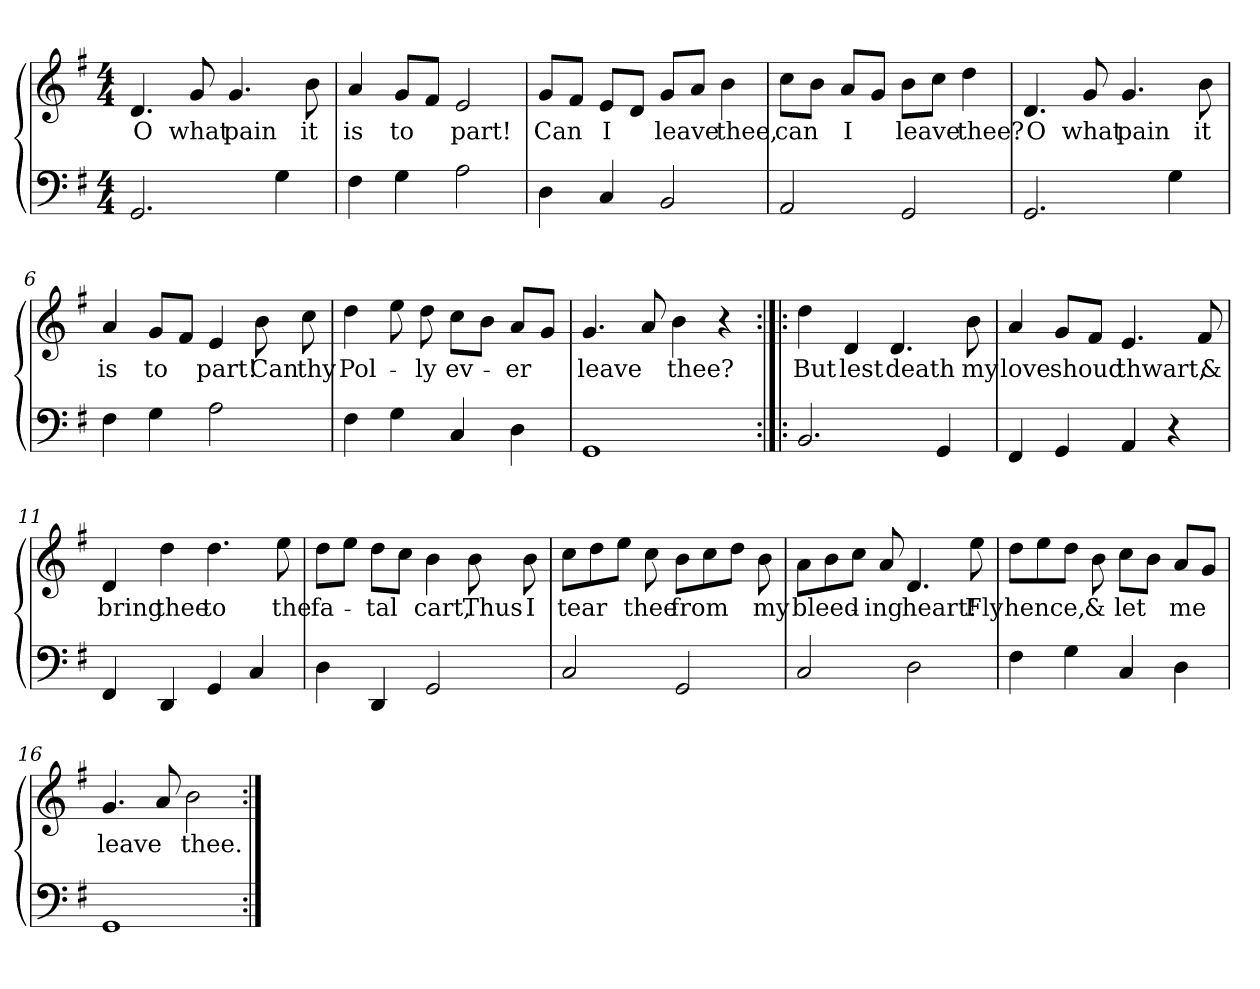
**kern	**kern	**text
*part2	*part1	*part1
*staff2	*staff1	*staff1
*clefF4	*clefG2	*
*k[f#]	*k[f#]	*
*G:	*G:	*
*M4/4	*M4/4	*
=1	=1	=1
2.GG/	4.d/	O
.	8g/	what
.	4.g/	pain
4G\	.	.
.	8b\	it
=2	=2	=2
4F#\	4a/	is
4G\	8g/L	to
.	8f#/J	.
2A\	2e/	part!
=3	=3	=3
4D\	8g/L	Can
.	8f#/J	.
4C/	8e/L	I
.	8d/J	.
2BB/	8g/L	leave
.	8a/J	.
.	4b\	thee,
=4	=4	=4
2AA/	8cc\L	can
.	8b\J	.
.	8a/L	I
.	8g/J	.
2GG/	8b\L	leave
.	8cc\J	.
.	4dd\	thee?
!!LO:LB:g=z
=5	=5	=5
2.GG/	4.d/	O
.	8g/	what
.	4.g/	pain
4G\	.	.
.	8b\	it
=6	=6	=6
4F#\	4a/	is
4G\	8g/L	to
.	8f#/J	.
2A\	4e/	part!
.	8b\	Can
.	8cc\	thy
=7	=7	=7
4F#\	4dd\	Pol-
4G\	8ee\	.
.	8dd\	-ly
4C/	8cc\L	ev-
.	8b\J	.
4D\	8a/L	-er
.	8g/J	.
=8	=8	=8
1GG/	4.g/	leave
.	8a/	.
.	4b\	thee?
.	4r	.
!!LO:LB:g=z
=9:|!|:	=9:|!|:	=9:|!|:
2.BB/	4dd\	But
.	4d/	lest
.	4.d/	death
4GG/	.	.
.	8b\	my
=10	=10	=10
4FF#/	4a/	love
4GG/	8g/L	shoud
.	8f#/J	.
4AA/	4.e/	thwart,
4r	.	.
.	8f#/	&
=11	=11	=11
4FF#/	4d/	bring
4DD/	4dd\	thee
4GG/	4.dd\	to
4C/	.	.
.	8ee\	the
=12	=12	=12
4D\	8dd\L	fa-
.	8ee\J	.
4DD/	8dd\L	-tal
.	8cc\J	.
2GG/	4b\	cart,
.	8b\	Thus
.	8b\	I
!!LO:LB:g=z
=13	=13	=13
2C/	8cc\L	tear
.	8dd\	.
.	8ee\J	.
.	8cc\	thee
2GG/	8b\L	from
.	8cc\	.
.	8dd\J	.
.	8b\	my
=14	=14	=14
2C/	8a\L	bleed-
.	8b\	.
.	8cc\J	.
.	8a/	-ing
2D\	4.d/	heart!
.	8ee\	Fly
=15	=15	=15
4F#\	8dd\L	hence,
.	8ee\	.
4G\	8dd\J	.
.	8b\	&
4C/	8cc\L	let
.	8b\J	.
4D\	8a/L	me
.	8g/J	.
=16	=16	=16
1GG/	4.g/	leave
.	8a/	.
.	2b\	thee.
=:|!	=:|!	=:|!
*-	*-	*-
